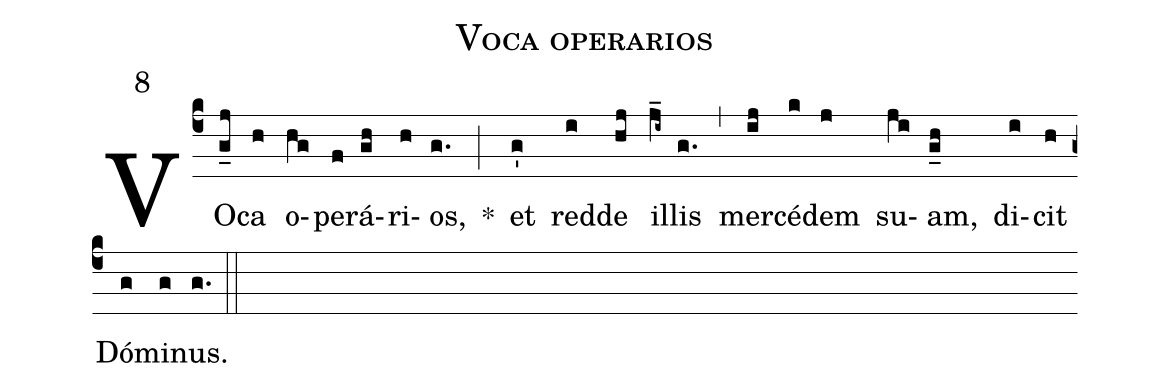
name:Voca operarios;
mode:8;
annotation:8;
office-part:Antiphonae;
%%
(c4) VO(g_j)ca(h) o(hg)pe(f)rá(gh)ri(h)os,(g.) *(;) et(g') red(i)de(hj) il(j_i~)lis(g.) (,) mer(ij)cé(k)dem(j) su(ji)am,(g_h) di(i)cit(h) Dó(g)mi(g)nus.(g.) (::)
